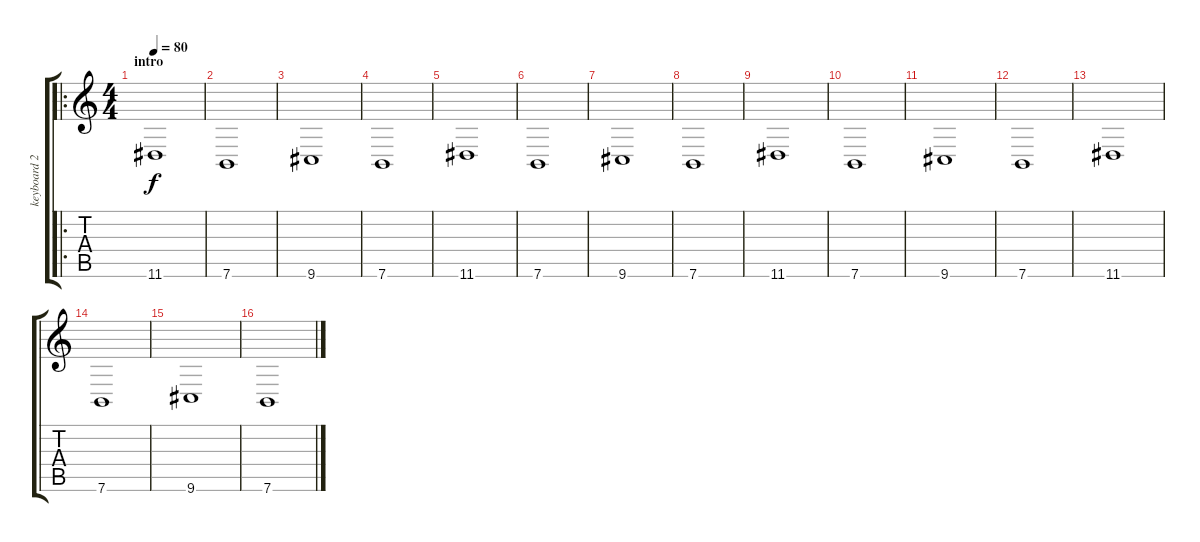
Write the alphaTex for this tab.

\track ("keyboard 2" "keyboard 2") {instrument pad2warm}
\staff {score tabs}
\tuning (E4 B3 G3 D3 A2 E2) {hide}
\ro
\ts (4 4)
\section ("" "intro")
\tempo 80
\clef g2
\ks c
11.6.1{dy f instrument pad2warm} |
7.6.1 |
9.6.1 |
7.6.1 |
11.6.1 |
7.6.1 |
9.6.1 |
7.6.1 |
11.6.1 |
7.6.1 |
9.6.1 |
7.6.1 |
11.6.1 |
7.6.1 |
9.6.1 |
7.6.1
